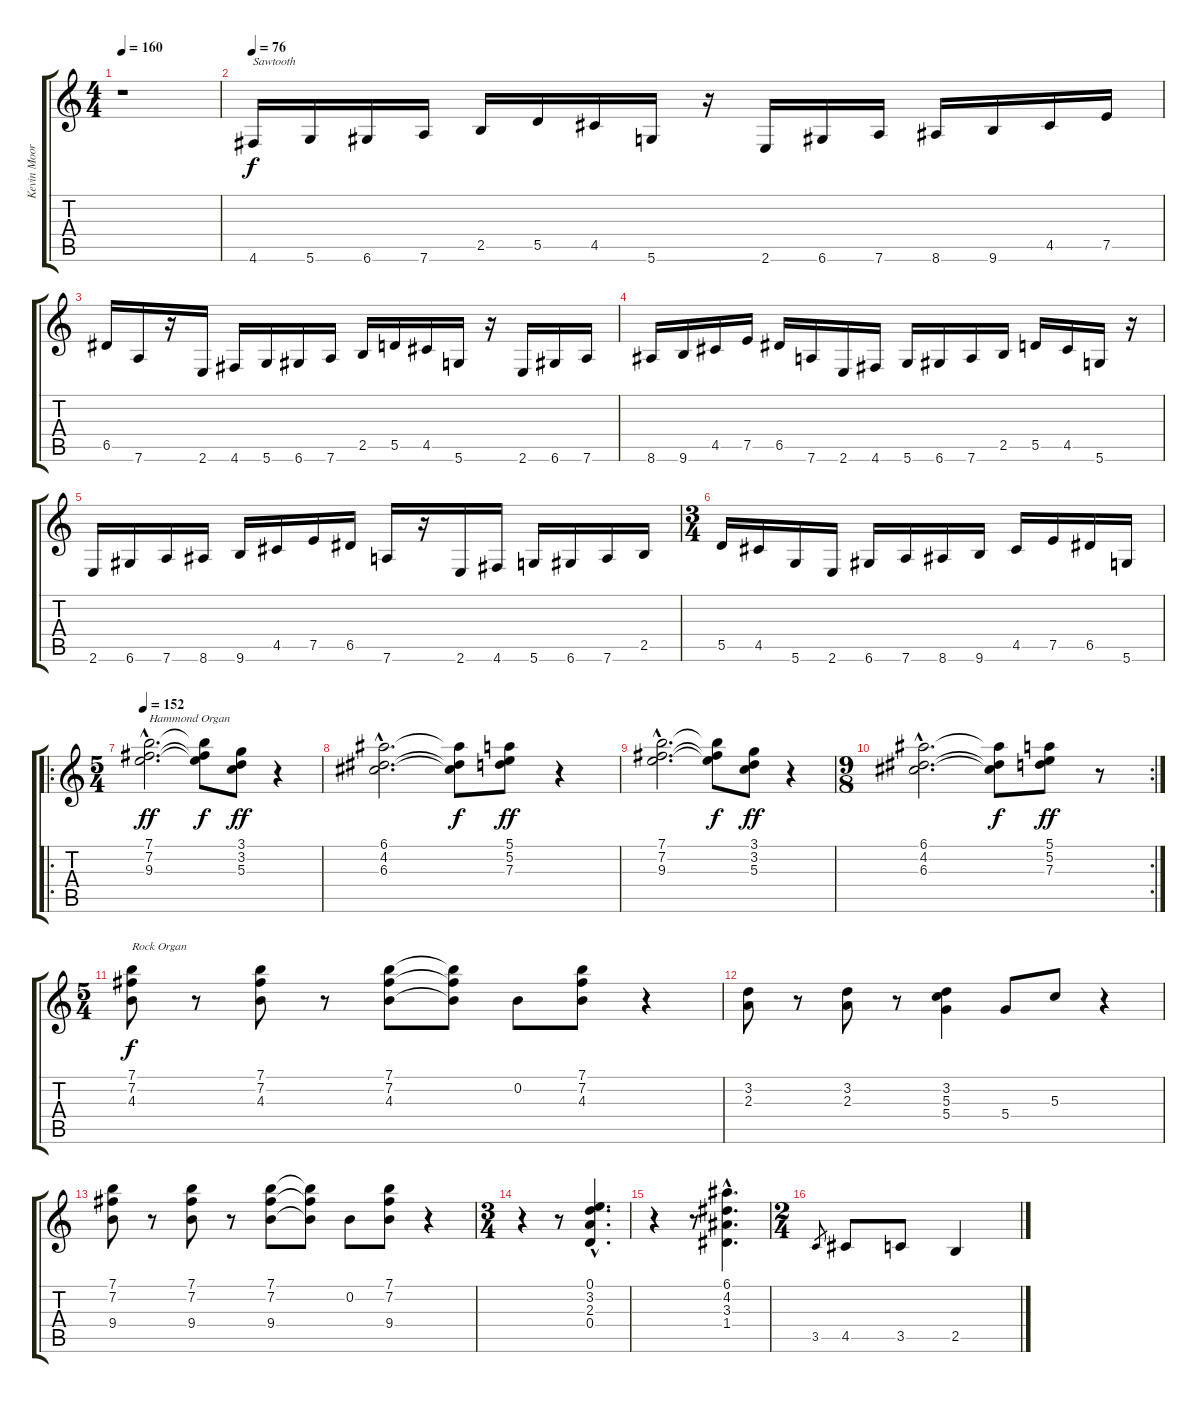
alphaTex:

\track ("Kevin Moore - Keyboards" "Kevin Moor") {instrument drawbarorgan}
\staff {score tabs}
\tuning (E5 B4 G4 D4 A3 D3) {hide}
\ts (4 4)
\tempo 160
\clef g2
\ks c
r.1{dy f} |
\tempo 76
4.6.16{txt "Sawtooth" instrument lead2sawtooth} 5.6.16 6.6.16 7.6.16 2.5.16 5.5.16 4.5.16 5.6.16 r.16 2.6.16 6.6.16 7.6.16 8.6.16 9.6.16 4.5.16 7.5.16 |
6.5.16 7.6.16 r.16 2.6.16 4.6.16 5.6.16 6.6.16 7.6.16 2.5.16 5.5.16 4.5.16 5.6.16 r.16 2.6.16 6.6.16 7.6.16 |
8.6.16 9.6.16 4.5.16 7.5.16 6.5.16 7.6.16 2.6.16 4.6.16 5.6.16 6.6.16 7.6.16 2.5.16 5.5.16 4.5.16 5.6.16 r.16 |
2.6.16 6.6.16 7.6.16 8.6.16 9.6.16 4.5.16 7.5.16 6.5.16 7.6.16 r.16 2.6.16 4.6.16 5.6.16 6.6.16 7.6.16 2.5.16 |
\ts (3 4)
5.5.16 4.5.16 5.6.16 2.6.16 6.6.16 7.6.16 8.6.16 9.6.16 4.5.16 7.5.16 6.5.16 5.6.16 |
\ro
\ts (5 4)
\tempo 152
(7.1{hac} 7.2{hac} 9.3{hac}).2{d txt "Hammond Organ" dy ff instrument drawbarorgan} (7.1{t} 7.2{t} 9.3{t}).8{dy f} (3.1 3.2 5.3).8{dy ff} r.4 |
(6.1{hac} 4.2{hac} 6.3{hac}).2{d} (6.1{t} 4.2{t} 6.3{t}).8{dy f} (5.1 5.2 7.3).8{dy ff} r.4 |
(7.1{hac} 7.2{hac} 9.3{hac}).2{d} (7.1{t} 7.2{t} 9.3{t}).8{dy f} (3.1 3.2 5.3).8{dy ff} r.4 |
\rc 2
\ts (9 8)
(6.1{hac} 4.2{hac} 6.3{hac}).2{d} (6.1{t} 4.2{t} 6.3{t}).8{dy f} (5.1 5.2 7.3).8{dy ff} r.8 |
\ts (5 4)
(7.1 7.2 4.3).8{txt "Rock Organ" dy f instrument rockorgan} r.8 (7.1 7.2 4.3).8 r.8 (7.1 7.2 4.3).8 (7.1{t} 7.2{t} 4.3{t}).8 0.2.8 (7.1 7.2 4.3).8 r.4 |
(3.2 2.3).8 r.8 (3.2 2.3).8 r.8 (3.2 5.3 5.4).4 5.4.8 5.3.8 r.4 |
(7.1 7.2 9.4).8 r.8 (7.1 7.2 9.4).8 r.8 (7.1 7.2 9.4).8 (7.1{t} 7.2{t} 9.4{t}).8 0.2.8 (7.1 7.2 9.4).8 r.4 |
\ts (3 4)
r.4 r.8 (0.1{hac} 3.2{hac} 2.3{hac} 0.4{hac}).4{d} |
r.4 r.8 (6.1{hac} 4.2{hac} 3.3{hac} 1.4{hac}).4{d} |
\ts (2 4)
3.5.8{gr} 4.5.8 3.5.8 2.5.4
